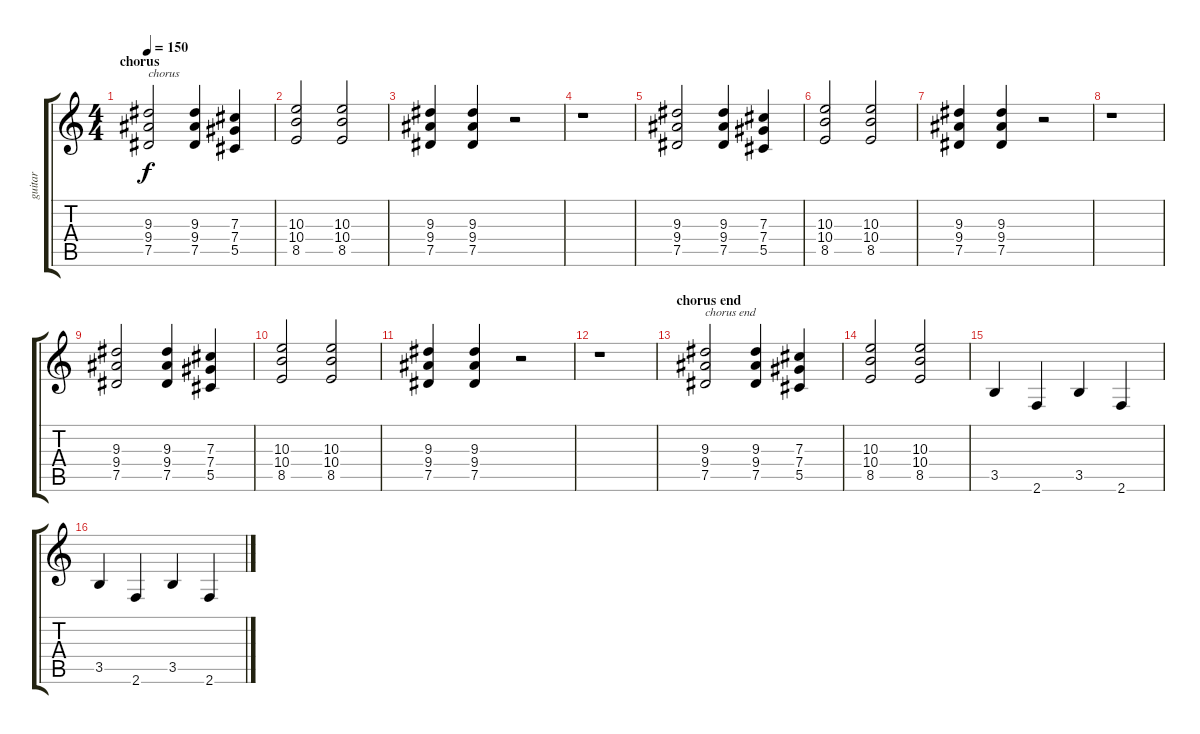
\track ("guitar" "guitar") {instrument distortionguitar}
\staff {score tabs}
\tuning (Eb4 Bb3 Gb3 Db3 Ab2 Eb2) {hide}
\ts (4 4)
\section ("" "chorus")
\tempo 150
\clef g2
\ks c
(9.3 9.4 7.5).2{txt "chorus" dy f} (9.3 9.4 7.5).4 (7.3 7.4 5.5).4 |
(10.3 10.4 8.5).2 (10.3 10.4 8.5).2 |
(9.3 9.4 7.5).4 (9.3 9.4 7.5).4 r.2 |
r.1 |
(9.3 9.4 7.5).2 (9.3 9.4 7.5).4 (7.3 7.4 5.5).4 |
(10.3 10.4 8.5).2 (10.3 10.4 8.5).2 |
(9.3 9.4 7.5).4 (9.3 9.4 7.5).4 r.2 |
r.1 |
(9.3 9.4 7.5).2 (9.3 9.4 7.5).4 (7.3 7.4 5.5).4 |
(10.3 10.4 8.5).2 (10.3 10.4 8.5).2 |
(9.3 9.4 7.5).4 (9.3 9.4 7.5).4 r.2 |
r.1 |
\section ("" "chorus end")
(9.3 9.4 7.5).2{txt "chorus end"} (9.3 9.4 7.5).4 (7.3 7.4 5.5).4 |
(10.3 10.4 8.5).2 (10.3 10.4 8.5).2 |
3.5.4 2.6.4 3.5.4 2.6.4 |
3.5.4 2.6.4 3.5.4 2.6.4
